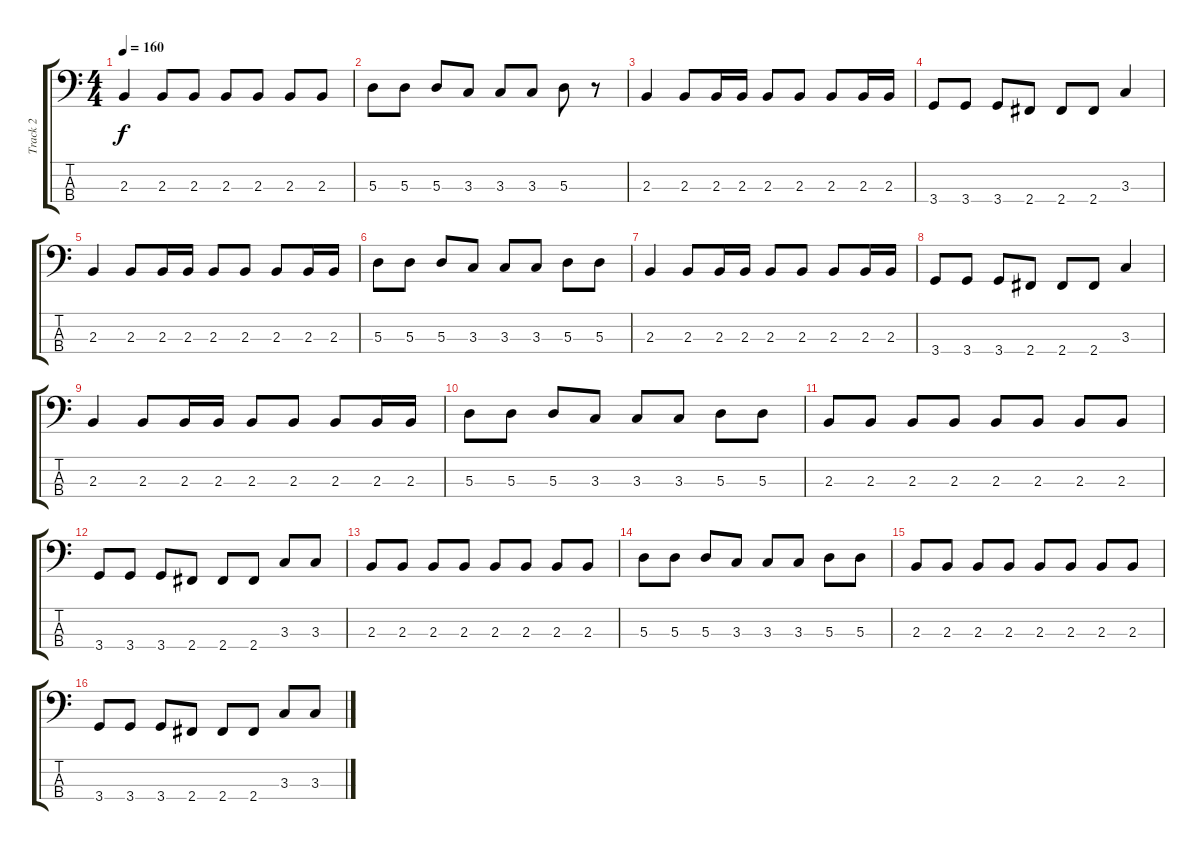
\track ("Track 2" "Track 2") {instrument electricbasspick}
\staff {score tabs}
\tuning (G2 D2 A1 E1) {hide}
\ts (4 4)
\tempo 160
\clef f4
\ks c
2.3.4{dy f} 2.3.8 2.3.8 2.3.8 2.3.8 2.3.8 2.3.8 |
5.3.8 5.3.8 5.3.8 3.3.8 3.3.8 3.3.8 5.3.8 r.8 |
2.3.4 2.3.8 2.3.16 2.3.16 2.3.8 2.3.8 2.3.8 2.3.16 2.3.16 |
3.4.8 3.4.8 3.4.8 2.4.8 2.4.8 2.4.8 3.3.4 |
2.3.4 2.3.8 2.3.16 2.3.16 2.3.8 2.3.8 2.3.8 2.3.16 2.3.16 |
5.3.8 5.3.8 5.3.8 3.3.8 3.3.8 3.3.8 5.3.8 5.3.8 |
2.3.4 2.3.8 2.3.16 2.3.16 2.3.8 2.3.8 2.3.8 2.3.16 2.3.16 |
3.4.8 3.4.8 3.4.8 2.4.8 2.4.8 2.4.8 3.3.4 |
2.3.4 2.3.8 2.3.16 2.3.16 2.3.8 2.3.8 2.3.8 2.3.16 2.3.16 |
5.3.8 5.3.8 5.3.8 3.3.8 3.3.8 3.3.8 5.3.8 5.3.8 |
2.3.8 2.3.8 2.3.8 2.3.8 2.3.8 2.3.8 2.3.8 2.3.8 |
3.4.8 3.4.8 3.4.8 2.4.8 2.4.8 2.4.8 3.3.8 3.3.8 |
2.3.8 2.3.8 2.3.8 2.3.8 2.3.8 2.3.8 2.3.8 2.3.8 |
5.3.8 5.3.8 5.3.8 3.3.8 3.3.8 3.3.8 5.3.8 5.3.8 |
2.3.8 2.3.8 2.3.8 2.3.8 2.3.8 2.3.8 2.3.8 2.3.8 |
3.4.8 3.4.8 3.4.8 2.4.8 2.4.8 2.4.8 3.3.8 3.3.8
